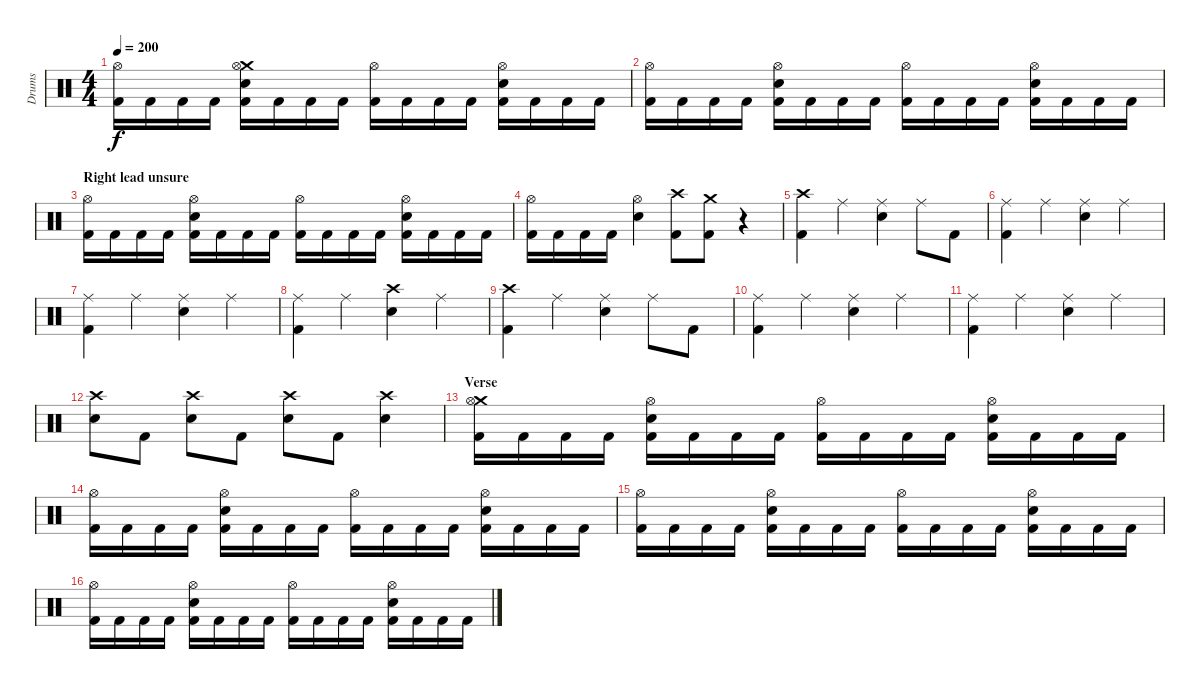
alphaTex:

\track ("Drums" "Drums") {instrument percussion}
\staff {score}
\articulation defaults
\ts (4 4)
\tempo 200
\clef neutral
\ks c
("Hi-Hat (open)" "Kick (hit) 2").16{dy f} "Kick (hit) 2".16 "Kick (hit) 2".16 "Kick (hit) 2".16 ("Crash medium (hit)" "Hi-Hat (open)" "Electric Snare (hit)" "Kick (hit) 2").16 "Kick (hit) 2".16 "Kick (hit) 2".16 "Kick (hit) 2".16 ("Hi-Hat (open)" "Kick (hit) 2").16 "Kick (hit) 2".16 "Kick (hit) 2".16 "Kick (hit) 2".16 ("Hi-Hat (open)" "Electric Snare (hit)" "Kick (hit) 2").16 "Kick (hit) 2".16 "Kick (hit) 2".16 "Kick (hit) 2".16 |
("Hi-Hat (open)" "Kick (hit) 2").16 "Kick (hit) 2".16 "Kick (hit) 2".16 "Kick (hit) 2".16 ("Hi-Hat (open)" "Electric Snare (hit)" "Kick (hit) 2").16 "Kick (hit) 2".16 "Kick (hit) 2".16 "Kick (hit) 2".16 ("Hi-Hat (open)" "Kick (hit) 2").16 "Kick (hit) 2".16 "Kick (hit) 2".16 "Kick (hit) 2".16 ("Hi-Hat (open)" "Electric Snare (hit)" "Kick (hit) 2").16 "Kick (hit) 2".16 "Kick (hit) 2".16 "Kick (hit) 2".16 |
\section ("" "Right lead unsure")
("Hi-Hat (open)" "Kick (hit) 2").16 "Kick (hit) 2".16 "Kick (hit) 2".16 "Kick (hit) 2".16 ("Hi-Hat (open)" "Electric Snare (hit)" "Kick (hit) 2").16 "Kick (hit) 2".16 "Kick (hit) 2".16 "Kick (hit) 2".16 ("Hi-Hat (open)" "Kick (hit) 2").16 "Kick (hit) 2".16 "Kick (hit) 2".16 "Kick (hit) 2".16 ("Hi-Hat (open)" "Electric Snare (hit)" "Kick (hit) 2").16 "Kick (hit) 2".16 "Kick (hit) 2".16 "Kick (hit) 2".16 |
("Hi-Hat (open)" "Kick (hit) 2").16 "Kick (hit) 2".16 "Kick (hit) 2".16 "Kick (hit) 2".16 ("Hi-Hat (open)" "Electric Snare (hit)").4 ("Crash high (hit)" "Kick (hit) 2").8 ("Crash medium (hit)" "Kick (hit) 2").8 r.4 |
("Crash high (hit)" "Kick (hit) 2").4 "Ride (middle)".4 ("Ride (middle)" "Electric Snare (hit)").4 "Ride (middle)".8 "Kick (hit) 2".8 |
("Ride (middle)" "Kick (hit) 2").4 "Ride (middle)".4 ("Ride (middle)" "Electric Snare (hit)").4 "Ride (middle)".4 |
("Ride (middle)" "Kick (hit) 2").4 "Ride (middle)".4 ("Ride (middle)" "Electric Snare (hit)").4 "Ride (middle)".4 |
("Ride (middle)" "Kick (hit) 2").4 "Ride (middle)".4 ("Crash high (hit)" "Electric Snare (hit)").4 "Ride (middle)".4 |
("Crash high (hit)" "Kick (hit) 2").4 "Ride (middle)".4 ("Ride (middle)" "Electric Snare (hit)").4 "Ride (middle)".8 "Kick (hit) 2".8 |
("Ride (middle)" "Kick (hit) 2").4 "Ride (middle)".4 ("Ride (middle)" "Electric Snare (hit)").4 "Ride (middle)".4 |
("Ride (middle)" "Kick (hit) 2").4 "Ride (middle)".4 ("Ride (middle)" "Electric Snare (hit)").4 "Ride (middle)".4 |
("Crash high (hit)" "Electric Snare (hit)").8 "Kick (hit) 2".8 ("Crash high (hit)" "Electric Snare (hit)").8 "Kick (hit) 2".8 ("Crash high (hit)" "Electric Snare (hit)").8 "Kick (hit) 2".8 ("Crash high (hit)" "Electric Snare (hit)").4 |
\section ("" "Verse")
("Crash medium (hit)" "Hi-Hat (open)" "Kick (hit) 2").16 "Kick (hit) 2".16 "Kick (hit) 2".16 "Kick (hit) 2".16 ("Hi-Hat (open)" "Electric Snare (hit)" "Kick (hit) 2").16 "Kick (hit) 2".16 "Kick (hit) 2".16 "Kick (hit) 2".16 ("Hi-Hat (open)" "Kick (hit) 2").16 "Kick (hit) 2".16 "Kick (hit) 2".16 "Kick (hit) 2".16 ("Hi-Hat (open)" "Electric Snare (hit)" "Kick (hit) 2").16 "Kick (hit) 2".16 "Kick (hit) 2".16 "Kick (hit) 2".16 |
("Hi-Hat (open)" "Kick (hit) 2").16 "Kick (hit) 2".16 "Kick (hit) 2".16 "Kick (hit) 2".16 ("Hi-Hat (open)" "Electric Snare (hit)" "Kick (hit) 2").16 "Kick (hit) 2".16 "Kick (hit) 2".16 "Kick (hit) 2".16 ("Hi-Hat (open)" "Kick (hit) 2").16 "Kick (hit) 2".16 "Kick (hit) 2".16 "Kick (hit) 2".16 ("Hi-Hat (open)" "Electric Snare (hit)" "Kick (hit) 2").16 "Kick (hit) 2".16 "Kick (hit) 2".16 "Kick (hit) 2".16 |
("Hi-Hat (open)" "Kick (hit) 2").16 "Kick (hit) 2".16 "Kick (hit) 2".16 "Kick (hit) 2".16 ("Hi-Hat (open)" "Electric Snare (hit)" "Kick (hit) 2").16 "Kick (hit) 2".16 "Kick (hit) 2".16 "Kick (hit) 2".16 ("Hi-Hat (open)" "Kick (hit) 2").16 "Kick (hit) 2".16 "Kick (hit) 2".16 "Kick (hit) 2".16 ("Hi-Hat (open)" "Electric Snare (hit)" "Kick (hit) 2").16 "Kick (hit) 2".16 "Kick (hit) 2".16 "Kick (hit) 2".16 |
("Hi-Hat (open)" "Kick (hit) 2").16 "Kick (hit) 2".16 "Kick (hit) 2".16 "Kick (hit) 2".16 ("Hi-Hat (open)" "Electric Snare (hit)" "Kick (hit) 2").16 "Kick (hit) 2".16 "Kick (hit) 2".16 "Kick (hit) 2".16 ("Hi-Hat (open)" "Kick (hit) 2").16 "Kick (hit) 2".16 "Kick (hit) 2".16 "Kick (hit) 2".16 ("Hi-Hat (open)" "Electric Snare (hit)" "Kick (hit) 2").16 "Kick (hit) 2".16 "Kick (hit) 2".16 "Kick (hit) 2".16
